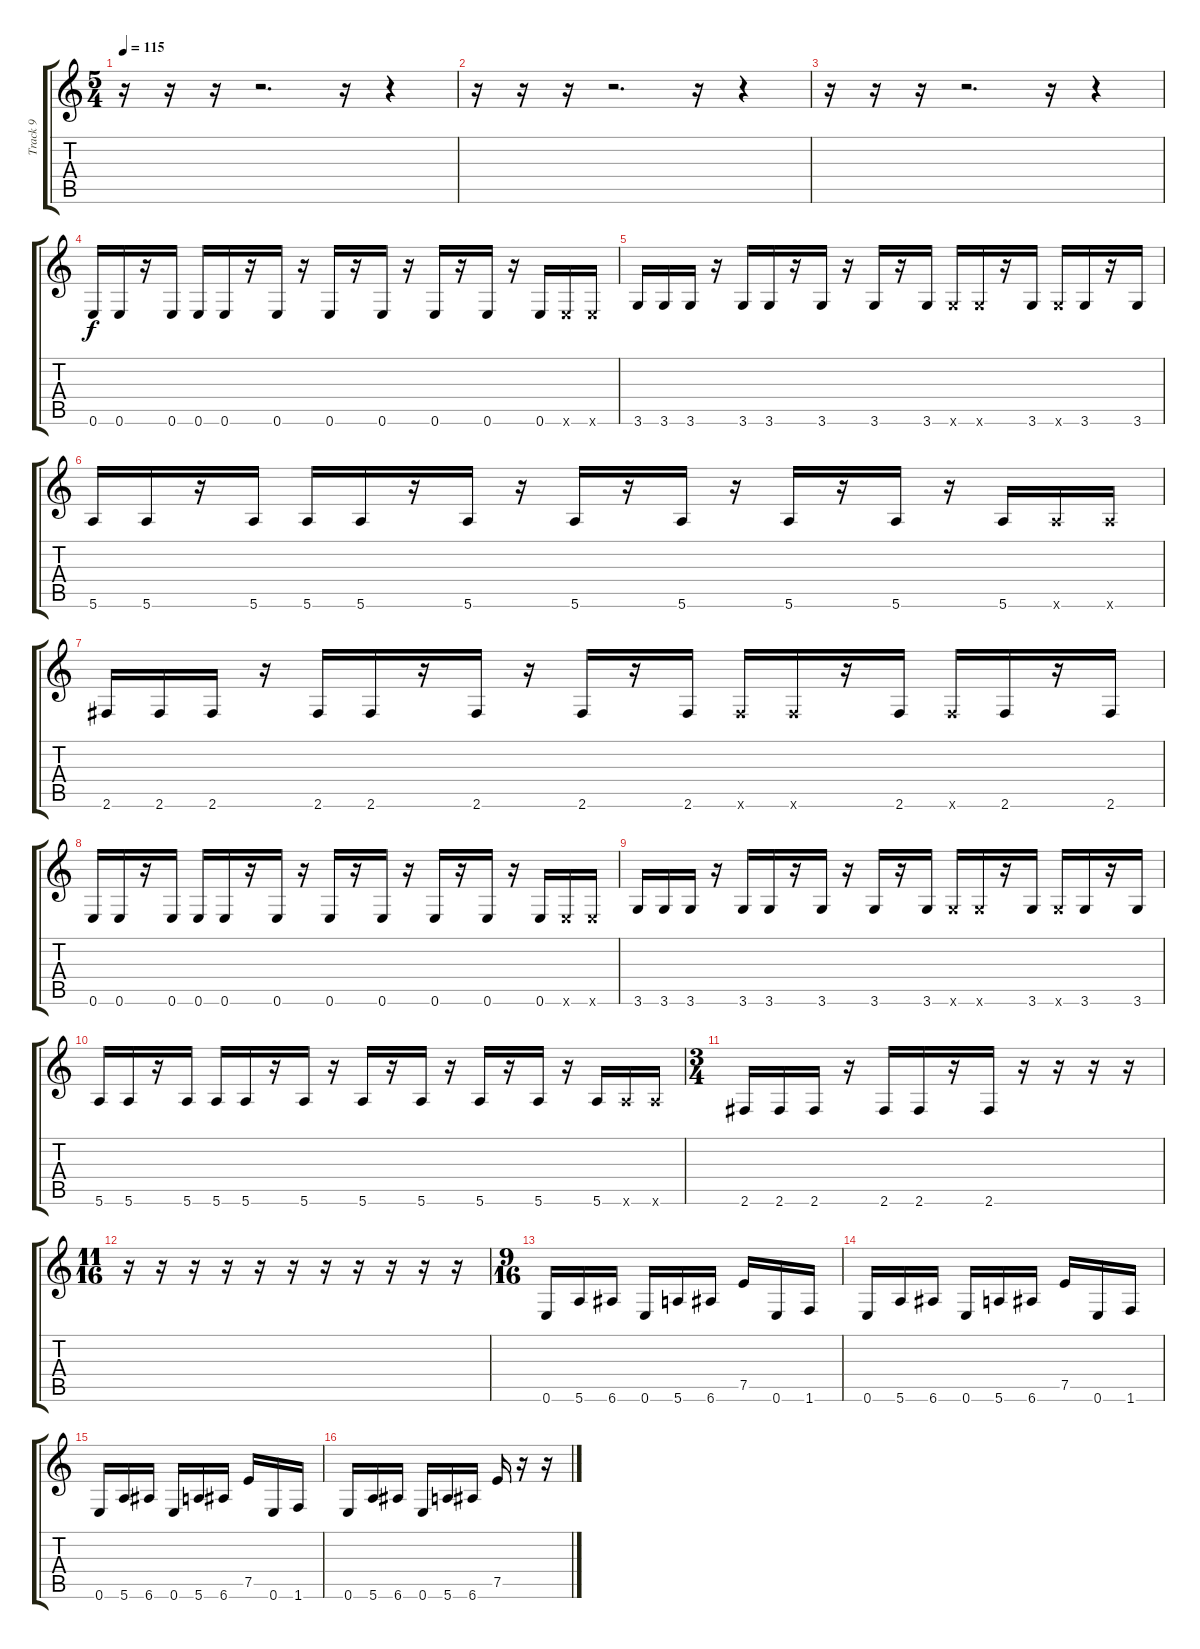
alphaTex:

\track ("Track 9" "Track 9") {instrument distortionguitar}
\staff {score tabs}
\tuning (E4 B3 G3 D3 A2 E2) {hide}
\ts (5 4)
\tempo 115
\clef g2
\ks c
r.16{dy f} r.16 r.16 r.2{d} r.16 r.4 |
r.16 r.16 r.16 r.2{d} r.16 r.4 |
r.16 r.16 r.16 r.2{d} r.16 r.4 |
0.6.16 0.6.16 r.16 0.6.16 0.6.16 0.6.16 r.16 0.6.16 r.16 0.6.16 r.16 0.6.16 r.16 0.6.16 r.16 0.6.16 r.16 0.6.16 0.6{x}.16 0.6{x}.16 |
3.6.16 3.6.16 3.6.16 r.16 3.6.16 3.6.16 r.16 3.6.16 r.16 3.6.16 r.16 3.6.16 3.6{x}.16 3.6{x}.16 r.16 3.6.16 3.6{x}.16 3.6.16 r.16 3.6.16 |
5.6.16 5.6.16 r.16 5.6.16 5.6.16 5.6.16 r.16 5.6.16 r.16 5.6.16 r.16 5.6.16 r.16 5.6.16 r.16 5.6.16 r.16 5.6.16 5.6{x}.16 5.6{x}.16 |
2.6.16 2.6.16 2.6.16 r.16 2.6.16 2.6.16 r.16 2.6.16 r.16 2.6.16 r.16 2.6.16 2.6{x}.16 2.6{x}.16 r.16 2.6.16 2.6{x}.16 2.6.16 r.16 2.6.16 |
0.6.16 0.6.16 r.16 0.6.16 0.6.16 0.6.16 r.16 0.6.16 r.16 0.6.16 r.16 0.6.16 r.16 0.6.16 r.16 0.6.16 r.16 0.6.16 0.6{x}.16 0.6{x}.16 |
3.6.16 3.6.16 3.6.16 r.16 3.6.16 3.6.16 r.16 3.6.16 r.16 3.6.16 r.16 3.6.16 3.6{x}.16 3.6{x}.16 r.16 3.6.16 3.6{x}.16 3.6.16 r.16 3.6.16 |
5.6.16 5.6.16 r.16 5.6.16 5.6.16 5.6.16 r.16 5.6.16 r.16 5.6.16 r.16 5.6.16 r.16 5.6.16 r.16 5.6.16 r.16 5.6.16 5.6{x}.16 5.6{x}.16 |
\ts (3 4)
2.6.16 2.6.16 2.6.16 r.16 2.6.16 2.6.16 r.16 2.6.16 r.16 r.16 r.16 r.16 |
\ts (11 16)
r.16 r.16 r.16 r.16 r.16 r.16 r.16 r.16 r.16 r.16 r.16 |
\ts (9 16)
0.6.16 5.6.16 6.6.16 0.6.16 5.6.16 6.6.16 7.5.16 0.6.16 1.6.16 |
0.6.16 5.6.16 6.6.16 0.6.16 5.6.16 6.6.16 7.5.16 0.6.16 1.6.16 |
0.6.16 5.6.16 6.6.16 0.6.16 5.6.16 6.6.16 7.5.16 0.6.16 1.6.16 |
0.6.16 5.6.16 6.6.16 0.6.16 5.6.16 6.6.16 7.5.16 r.16 r.16
